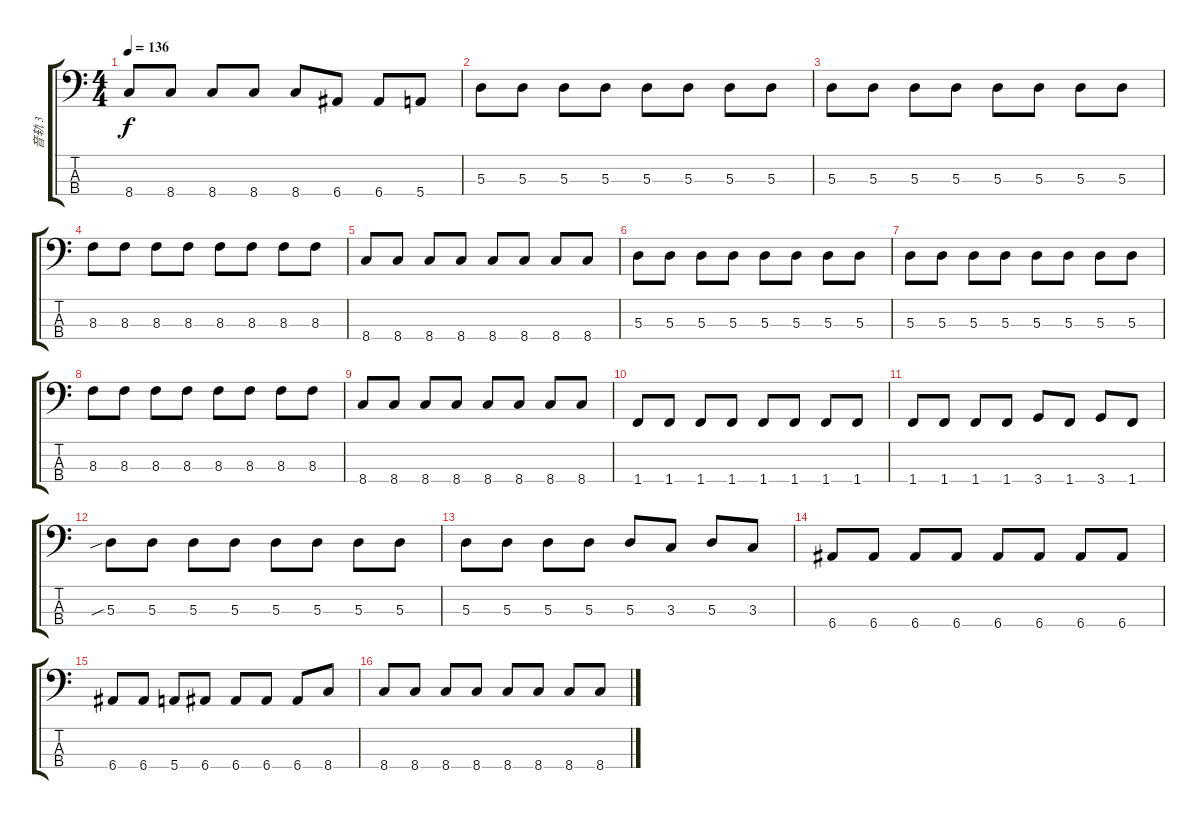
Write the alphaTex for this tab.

\track ("音轨 3" "音轨 3") {instrument electricbassfinger}
\staff {score tabs}
\tuning (G2 D2 A1 E1) {hide}
\ts (4 4)
\tempo 136
\clef f4
\ks c
8.4.8{dy f} 8.4.8 8.4.8 8.4.8 8.4.8 6.4.8 6.4.8 5.4.8 |
5.3.8 5.3.8 5.3.8 5.3.8 5.3.8 5.3.8 5.3.8 5.3.8 |
5.3.8 5.3.8 5.3.8 5.3.8 5.3.8 5.3.8 5.3.8 5.3.8 |
8.3.8 8.3.8 8.3.8 8.3.8 8.3.8 8.3.8 8.3.8 8.3.8 |
8.4.8 8.4.8 8.4.8 8.4.8 8.4.8 8.4.8 8.4.8 8.4.8 |
5.3.8 5.3.8 5.3.8 5.3.8 5.3.8 5.3.8 5.3.8 5.3.8 |
5.3.8 5.3.8 5.3.8 5.3.8 5.3.8 5.3.8 5.3.8 5.3.8 |
8.3.8 8.3.8 8.3.8 8.3.8 8.3.8 8.3.8 8.3.8 8.3.8 |
8.4.8 8.4.8 8.4.8 8.4.8 8.4.8 8.4.8 8.4.8 8.4.8 |
1.4.8 1.4.8 1.4.8 1.4.8 1.4.8 1.4.8 1.4.8 1.4.8 |
1.4.8 1.4.8 1.4.8 1.4.8 3.4.8 1.4.8 3.4.8 1.4.8 |
5.3{sib}.8 5.3.8 5.3.8 5.3.8 5.3.8 5.3.8 5.3.8 5.3.8 |
5.3.8 5.3.8 5.3.8 5.3.8 5.3.8 3.3.8 5.3.8 3.3.8 |
6.4.8 6.4.8 6.4.8 6.4.8 6.4.8 6.4.8 6.4.8 6.4.8 |
6.4.8 6.4.8 5.4.8 6.4.8 6.4.8 6.4.8 6.4.8 8.4.8 |
8.4.8 8.4.8 8.4.8 8.4.8 8.4.8 8.4.8 8.4.8 8.4.8
